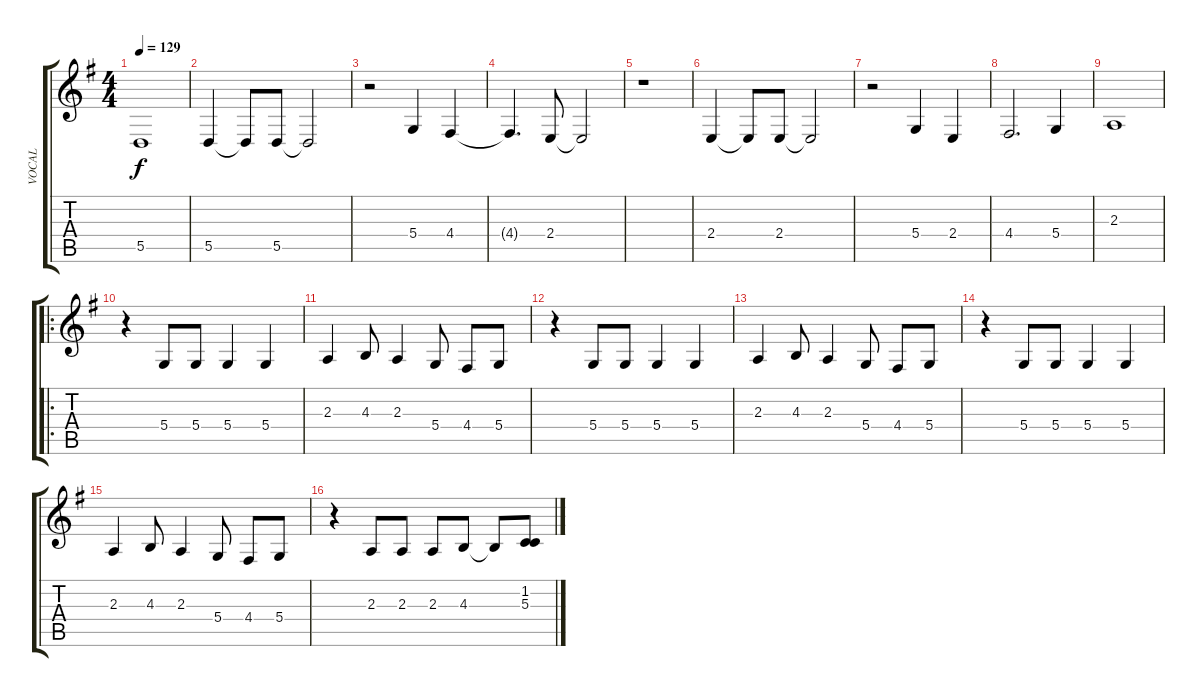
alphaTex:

\track ("VOCAL" "VOCAL") {instrument electricgrandpiano}
\staff {score tabs}
\tuning (E4 B3 G3 D3 A2 E2) {hide}
\ts (4 4)
\tempo 129
\clef g2
\ks g
5.5.1{dy f} |
5.5.4 5.5{t}.8 5.5.8 5.5{t}.2 |
r.2 5.4.4 4.4.4 |
4.4{t}.4{d} 2.4.8 2.4{t}.2 |
r.1 |
2.4.4 2.4{t}.8 2.4.8 2.4{t}.2 |
r.2 5.4.4 2.4.4 |
4.4.2{d} 5.4.4 |
2.3.1 |
\ro
r.4 5.4.8 5.4.8 5.4.4 5.4.4 |
2.3.4 4.3.8 2.3.4 5.4.8 4.4.8 5.4.8 |
r.4 5.4.8 5.4.8 5.4.4 5.4.4 |
2.3.4 4.3.8 2.3.4 5.4.8 4.4.8 5.4.8 |
r.4 5.4.8 5.4.8 5.4.4 5.4.4 |
2.3.4 4.3.8 2.3.4 5.4.8 4.4.8 5.4.8 |
r.4 2.3.8 2.3.8 2.3.8 4.3.8 4.3{t}.8 (1.2 5.3).8
